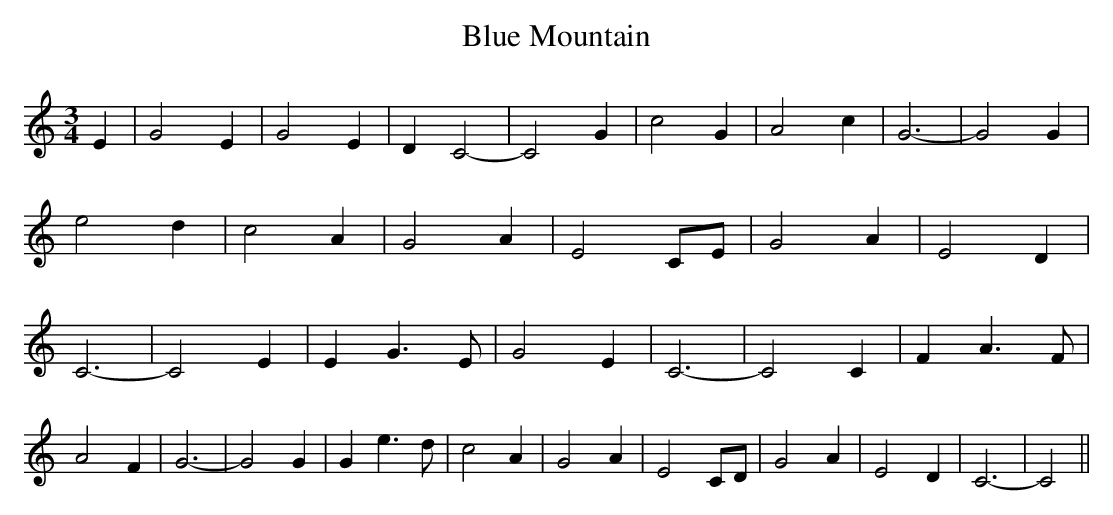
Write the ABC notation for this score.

X:1
T:Blue Mountain
M:3/4
L:1/2
K:C
 E/2| G E/2| G E/2| D/2 C-| C G/2| c G/2| A c/2| G3/2-| G G/2| e d/2|\
 c A/2| G A/2| E C/4E/4| G A/2| E D/2| C3/2-| C E/2| E/2 G3/4 E/4|\
 G E/2| C3/2-| C C/2| F/2 A3/4 F/4| A F/2| G3/2-| G G/2| G/2 e3/4 d/4|\
 c A/2| G A/2| E C/4D/4| G A/2| E D/2| C3/2-| C||
